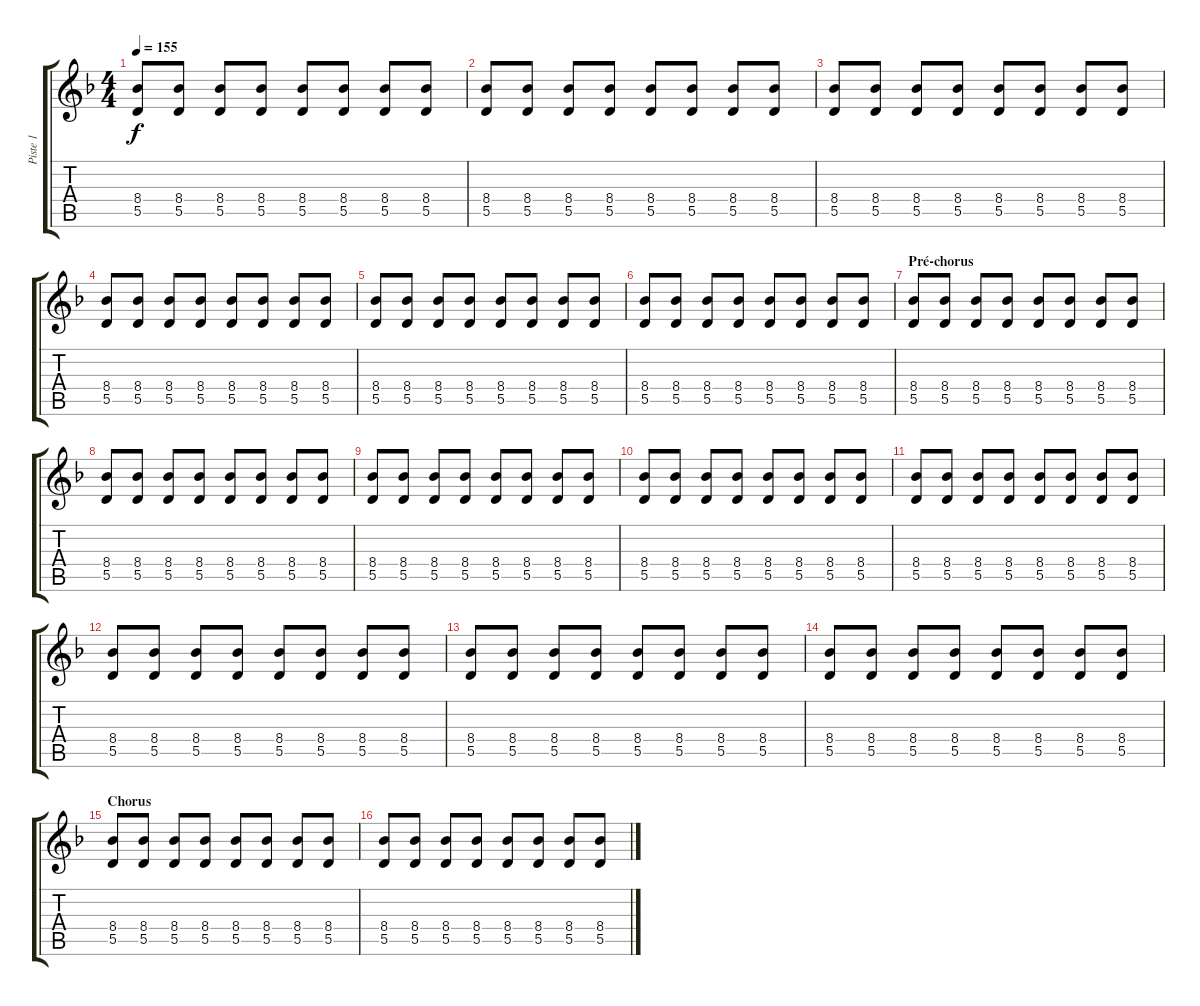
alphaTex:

\track ("Piste 1" "Piste 1") {instrument electricguitarclean}
\staff {score tabs}
\tuning (E4 B3 G3 D3 A2 E2) {hide}
\ts (4 4)
\tempo 155
\clef g2
\ks f
(8.4 5.5).8{dy f} (8.4 5.5).8 (8.4 5.5).8 (8.4 5.5).8 (8.4 5.5).8 (8.4 5.5).8 (8.4 5.5).8 (8.4 5.5).8 |
(8.4 5.5).8 (8.4 5.5).8 (8.4 5.5).8 (8.4 5.5).8 (8.4 5.5).8 (8.4 5.5).8 (8.4 5.5).8 (8.4 5.5).8 |
(8.4 5.5).8 (8.4 5.5).8 (8.4 5.5).8 (8.4 5.5).8 (8.4 5.5).8 (8.4 5.5).8 (8.4 5.5).8 (8.4 5.5).8 |
(8.4 5.5).8 (8.4 5.5).8 (8.4 5.5).8 (8.4 5.5).8 (8.4 5.5).8 (8.4 5.5).8 (8.4 5.5).8 (8.4 5.5).8 |
(8.4 5.5).8 (8.4 5.5).8 (8.4 5.5).8 (8.4 5.5).8 (8.4 5.5).8 (8.4 5.5).8 (8.4 5.5).8 (8.4 5.5).8 |
(8.4 5.5).8 (8.4 5.5).8 (8.4 5.5).8 (8.4 5.5).8 (8.4 5.5).8 (8.4 5.5).8 (8.4 5.5).8 (8.4 5.5).8 |
\section ("" "Pré-chorus")
(8.4 5.5).8 (8.4 5.5).8 (8.4 5.5).8 (8.4 5.5).8 (8.4 5.5).8 (8.4 5.5).8 (8.4 5.5).8 (8.4 5.5).8 |
(8.4 5.5).8 (8.4 5.5).8 (8.4 5.5).8 (8.4 5.5).8 (8.4 5.5).8 (8.4 5.5).8 (8.4 5.5).8 (8.4 5.5).8 |
(8.4 5.5).8 (8.4 5.5).8 (8.4 5.5).8 (8.4 5.5).8 (8.4 5.5).8 (8.4 5.5).8 (8.4 5.5).8 (8.4 5.5).8 |
(8.4 5.5).8 (8.4 5.5).8 (8.4 5.5).8 (8.4 5.5).8 (8.4 5.5).8 (8.4 5.5).8 (8.4 5.5).8 (8.4 5.5).8 |
(8.4 5.5).8 (8.4 5.5).8 (8.4 5.5).8 (8.4 5.5).8 (8.4 5.5).8 (8.4 5.5).8 (8.4 5.5).8 (8.4 5.5).8 |
(8.4 5.5).8 (8.4 5.5).8 (8.4 5.5).8 (8.4 5.5).8 (8.4 5.5).8 (8.4 5.5).8 (8.4 5.5).8 (8.4 5.5).8 |
(8.4 5.5).8 (8.4 5.5).8 (8.4 5.5).8 (8.4 5.5).8 (8.4 5.5).8 (8.4 5.5).8 (8.4 5.5).8 (8.4 5.5).8 |
(8.4 5.5).8 (8.4 5.5).8 (8.4 5.5).8 (8.4 5.5).8 (8.4 5.5).8 (8.4 5.5).8 (8.4 5.5).8 (8.4 5.5).8 |
\section ("" "Chorus")
(8.4 5.5).8 (8.4 5.5).8 (8.4 5.5).8 (8.4 5.5).8 (8.4 5.5).8 (8.4 5.5).8 (8.4 5.5).8 (8.4 5.5).8 |
(8.4 5.5).8 (8.4 5.5).8 (8.4 5.5).8 (8.4 5.5).8 (8.4 5.5).8 (8.4 5.5).8 (8.4 5.5).8 (8.4 5.5).8
